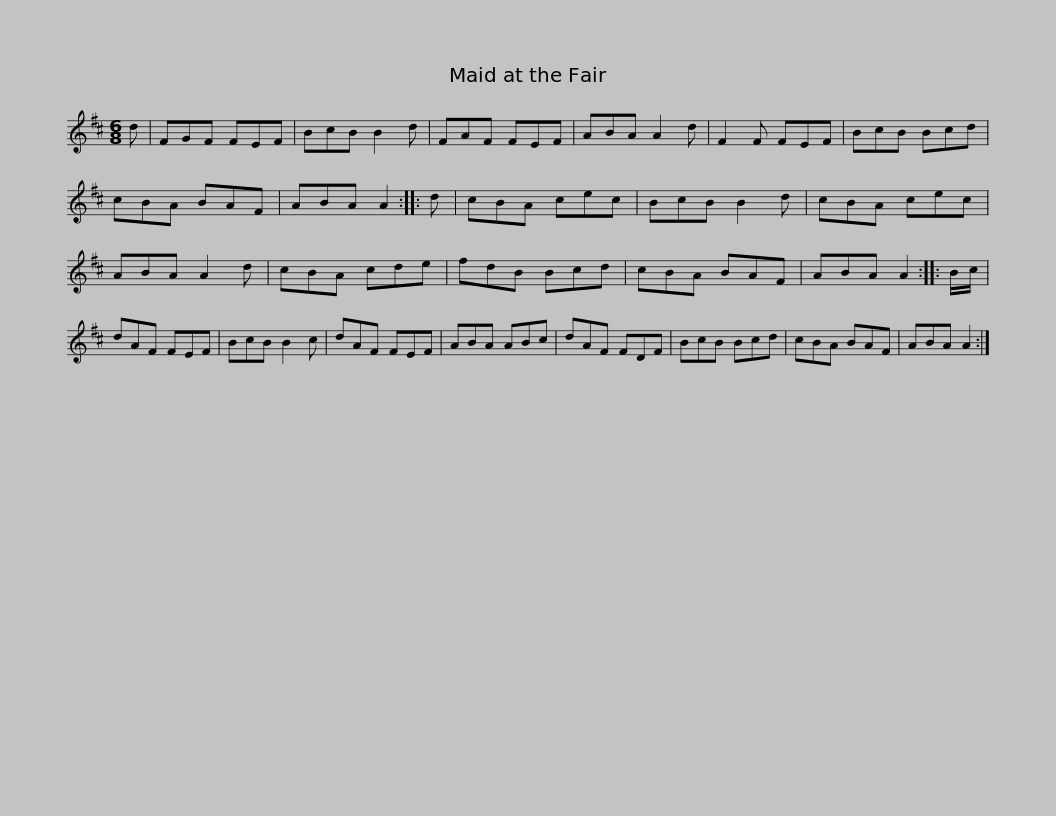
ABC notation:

X:1
L:1/8
M:6/8
I:linebreak $
K:D
V:1 treble
V:1
 d | FGF FEF | BcB B2 d | FAF FEF | ABA A2 d | %5
 F2 F FEF | BcB Bcd | cBA BAF |$ ABA A2 :: d | %10
 cBA cec | BcB B2 d | cBA cec | ABA A2 d | cBA cde | %15
 fdB Bcd |$ cBA BAF | ABA A2 :: B/c/ | dAF FEF | %20
 BcB B2 c | dAF FEF | ABA ABc | dAF FDF |$ BcB Bcd | %25
 cBA BAF | ABA A2 :| %27
